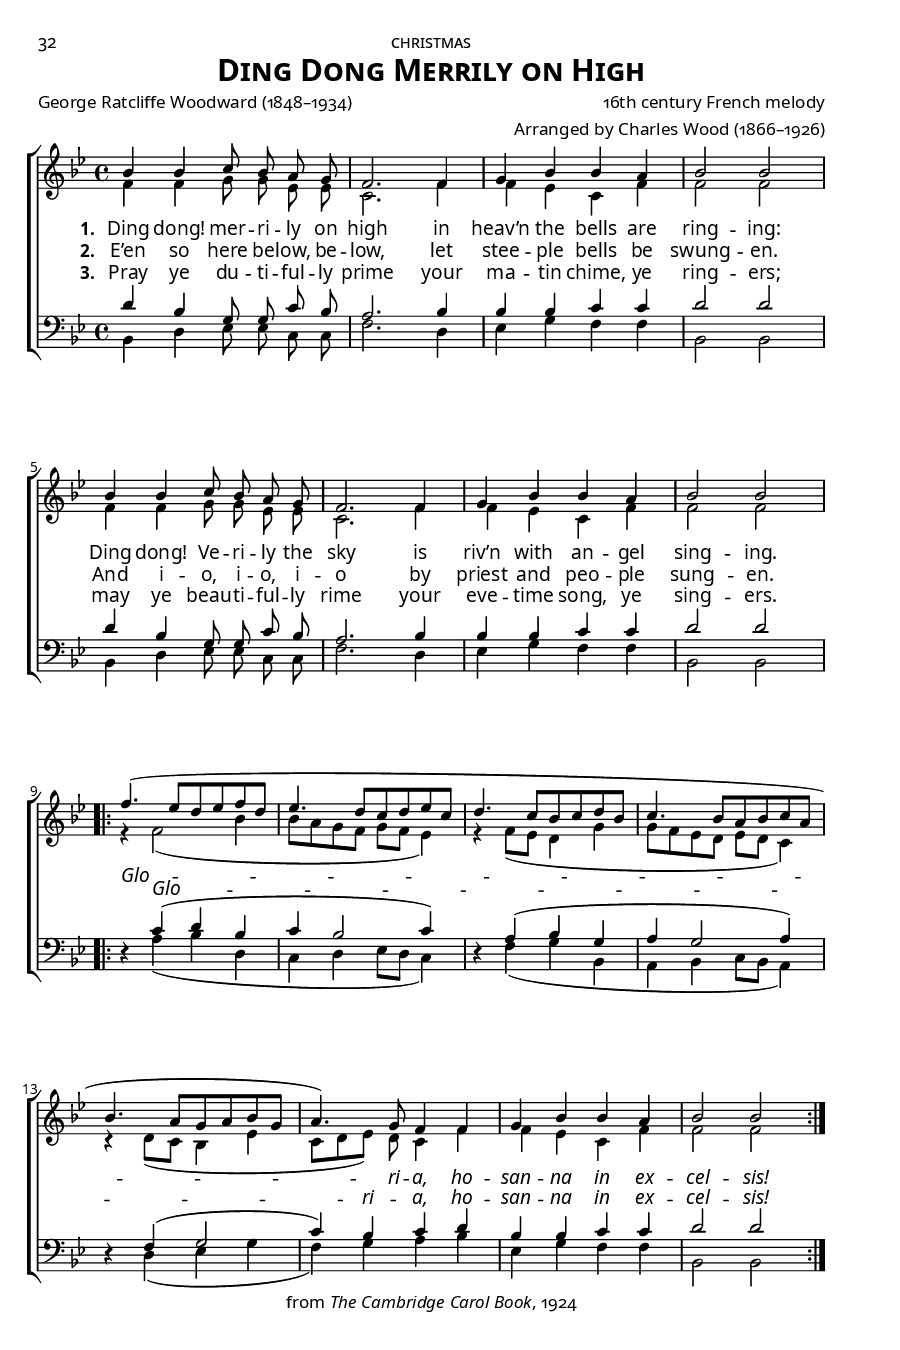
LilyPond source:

\version "2.14.2"
\include "util.ly"
\header {
  title = \markup{\override #'(font-name . "Garamond Premier Pro Semibold"){ \abs-fontsize #15 \smallCapsOldStyle"Ding Dong Merrily on High"}}
  poet = \markup\oldStyleNum"George Ratcliffe Woodward (1848–1934)"
  composer = \markup\oldStyleNum"16th century French melody"
  arranger = \markup\oldStyleNum"Arranged by Charles Wood (1866–1926)"
  
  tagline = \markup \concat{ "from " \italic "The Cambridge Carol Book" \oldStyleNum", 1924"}

}
\paper {
  %print-all-headers = ##t
  paper-height = 9\in
  paper-width = 6\in
  indent = 0\in
  %system-system-spacing = #'((basic-distance . 10) (padding . 0))
  %system-system-spacing =
  %  #'((basic-distance . 0)
  %     (minimum-distance . 0)
  %     (padding . -0.35)
  %     (stretchability . 100))
  ragged-last-bottom = ##f
  ragged-bottom = ##f
  two-sided = ##t
  inner-margin = 0.5\in
  outer-margin = 0.25\in
  top-margin = 0.25\in
  bottom-margin = 0.25\in
  first-page-number = #032
  print-first-page-number = ##t
  headerLine = \markup{\override #'(font-name . "Garamond Premier Pro") \smallCapsOldStyle"christmas"}
  oddHeaderMarkup = \markup\fill-line{
     \override #'(font-name . "Garamond Premier Pro")\abs-fontsize #8.5
     \combine 
        \fill-line{"" \on-the-fly #print-page-number-check-first
        \oldStylePageNum""
        }
        \fill-line{\headerLine}
  }
  evenHeaderMarkup = \markup {
     \override #'(font-name . "Garamond Premier Pro")\abs-fontsize #8.5
     \combine
        \on-the-fly #print-page-number-check-first
        \oldStylePageNum""
        \fill-line{\headerLine}
  }
}
#(set-global-staff-size 15) \paper{ #(define fonts (make-pango-font-tree "GoudyOlSt BT" "Garamond Premier Pro" "Garamond Premier Pro" (/ 15 20))) }

global = {
  \key bes \major
  \time 4/4
  \autoBeamOff
}

sopMusic = \relative c'' {
  \repeat unfold 2 {
    bes4 bes c8 bes a g |
    f2. f4 |
    g bes bes a |
    bes2 bes
  } \break
  \repeat volta 2 {
    f'4.( ees8[ d ees f d] |
    ees4. d8[ c d ees c] |
    d4. c8[ bes c d bes] |
    c4. bes8[ a bes c a] |
    
    bes4. a8[ g a bes g] |
    a4.) g8 f4 f |
    g bes bes a |
    bes2 bes 2
  }
}
sopWords = \lyricmode {
  
}

altoMusic = \relative c' {
  \repeat unfold 2 {
    f4 f g8 g ees ees |
    c2. f4 |
    f ees c f |
    f2 f |
  }
  \repeat volta 2 {
    r4 f2( bes4 |
    bes8[ a g f] g[ f] ees4) |
    r4  f8([ ees] d4 g |
    g8[ f ees d] ees[ d] c4) |
    
    r4 d8([ c] bes4 ees |
    c8[ d ees]) d c4 f |
    f ees c f |
    f2 f
  }
}
altoWords = \lyricmode {
  \dropLyricsVII
  \set stanza = #"1. "
  Ding dong! mer -- ri -- ly on high in heav’n the bells are ring -- ing:
  Ding dong!  Ve -- ri -- ly the sky is riv’n with an -- gel sing -- ing.
  \markup\italic Glo -- \markup\italic ri -- \markup\italic a, \markup\italic ho -- \markup\italic san -- \markup\italic na \markup\italic in \markup\italic ex -- \markup\italic cel -- \markup\italic sis!
}
altoWordsII = \lyricmode {
  \dropLyricsVII
  \set stanza = #"2. "
  E’en so here be -- low, be -- low, let stee -- ple bells be swung -- en.
  And i -- o, i -- o, i -- o by priest and peo -- ple sung -- en.
}
altoWordsIII = \lyricmode {
  \dropLyricsVII
  \set stanza = #"3. "
  Pray ye du -- ti -- ful -- ly prime your ma -- tin chime, ye ring -- ers;
  may ye beau -- ti -- ful -- ly rime your eve -- time song, ye sing -- ers.
}

tenorMusic = \relative c' {
  \repeat unfold 2 {
    d4 bes g8 g c bes |
    a2. bes4 |
    bes bes c c |
    d2 d |
  }
  \repeat volta 2 {
    d,4\rest c'( d bes |
    c bes2 c4) |
    d,4\rest a'( bes g |
    a g2 a4) |
    
    d,\rest f( g2 |
    c4) bes c d |
    bes bes c c |
    d2 d
  }
}
tenorWords = \lyricmode {
  \repeat unfold 28 { \skip 1}
  \markup\italic Glo -- _ _ \markup\italic ri -- \markup\italic a, \markup\italic ho -- \markup\italic san -- \markup\italic na \markup\italic in \markup\italic ex -- \markup\italic cel -- \markup\italic sis!
}

bassMusic = \relative c {
  \repeat unfold 2 {
    bes4 d ees8 ees c c |
    f2. d4 |
    ees g f f |
    bes,2 bes |
  }
  \repeat volta 2 {
    s4 a'4( bes d, |
    c d ees8[ d] c4) |
    s4 f( g bes, |
    a bes c8[ bes] a4) |
    
    s4 d( ees g |
    f) g a bes |
    ees, g f f |
    bes,2 bes
  }
}
bassWords = \lyricmode {

}

\score {
  <<
   \new ChoirStaff <<
    \new Staff = women <<
      \new Voice = "sopranos" { \voiceOne << \global \sopMusic >> }
      \new Voice = "altos" { \voiceTwo << \global \altoMusic >> }
    >>
    \new Lyrics \with { alignAboveContext = #"women" \override VerticalAxisGroup #'nonstaff-relatedstaff-spacing = #'((basic-distance . 1))} \lyricsto "sopranos" \sopWords
    \new Lyrics = "altosIII"  \with { alignBelowContext = #"women" } \lyricsto "sopranos" \altoWordsIII
    \new Lyrics = "altosII"  \with { alignBelowContext = #"women" } \lyricsto "sopranos" \altoWordsII
    \new Lyrics = "altos"  \with { alignBelowContext = #"women" \override VerticalAxisGroup #'nonstaff-relatedstaff-spacing = #'((basic-distance . 1))} \lyricsto "sopranos" \altoWords
   \new Staff = men <<
      \clef bass
      \new Voice = "tenors" { \voiceOne << \global \tenorMusic >> }
      \new Voice = "basses" { \voiceTwo << \global \bassMusic >> }
    >>
    \new Lyrics \with { alignAboveContext = #"men"  } \lyricsto "tenors" \tenorWords
    \new Lyrics \with { alignBelowContext = #"men" } \lyricsto "basses" \bassWords
  >>
%    \new PianoStaff << \new Staff { \new Voice { \pianoRH } } \new Staff { \clef "bass" \pianoLH } >>
  >>
  \layout {
    \context {
      \Score
      %\override SpacingSpanner #'base-shortest-duration = #(ly:make-moment 1 8)
      %\override SpacingSpanner #'common-shortest-duration = #(ly:make-moment 1 4)
    }
    \context {
      % Remove all empty staves
      % \Staff \RemoveEmptyStaves \override VerticalAxisGroup #'remove-first = ##t
    }
  }
}

\score {
  \unfoldRepeats
  <<
   \new ChoirStaff <<
    \new Staff = women <<
      \new Voice = "sopranos" { \voiceOne << \global \sopMusic >> }
      \new Voice = "altos" { \voiceTwo << \global \altoMusic >> }
    >>
    \new Lyrics \with { alignAboveContext = #"women" \override VerticalAxisGroup #'nonstaff-relatedstaff-spacing = #'((basic-distance . 1))} \lyricsto "sopranos" \sopWords
    \new Lyrics = "altosIII"  \with { alignBelowContext = #"women" } \lyricsto "sopranos" \altoWordsIII
    \new Lyrics = "altosII"  \with { alignBelowContext = #"women" } \lyricsto "sopranos" \altoWordsII
    \new Lyrics = "altos"  \with { alignBelowContext = #"women" \override VerticalAxisGroup #'nonstaff-relatedstaff-spacing = #'((basic-distance . 1))} \lyricsto "sopranos" \altoWords
   \new Staff = men <<
      \clef bass
      \new Voice = "tenors" { \voiceOne << \global \tenorMusic >> }
      \new Voice = "basses" { \voiceTwo << \global \bassMusic >> }
    >>
    \new Lyrics \with { alignAboveContext = #"men"  } \lyricsto "tenors" \tenorWords
    \new Lyrics \with { alignBelowContext = #"men" } \lyricsto "basses" \bassWords
  >>
%    \new PianoStaff << \new Staff { \new Voice { \pianoRH } } \new Staff { \clef "bass" \pianoLH } >>
  >>
  \midi {
    \tempo 4 = 160
    \set Staff.midiInstrument = "flute"
  }
}
